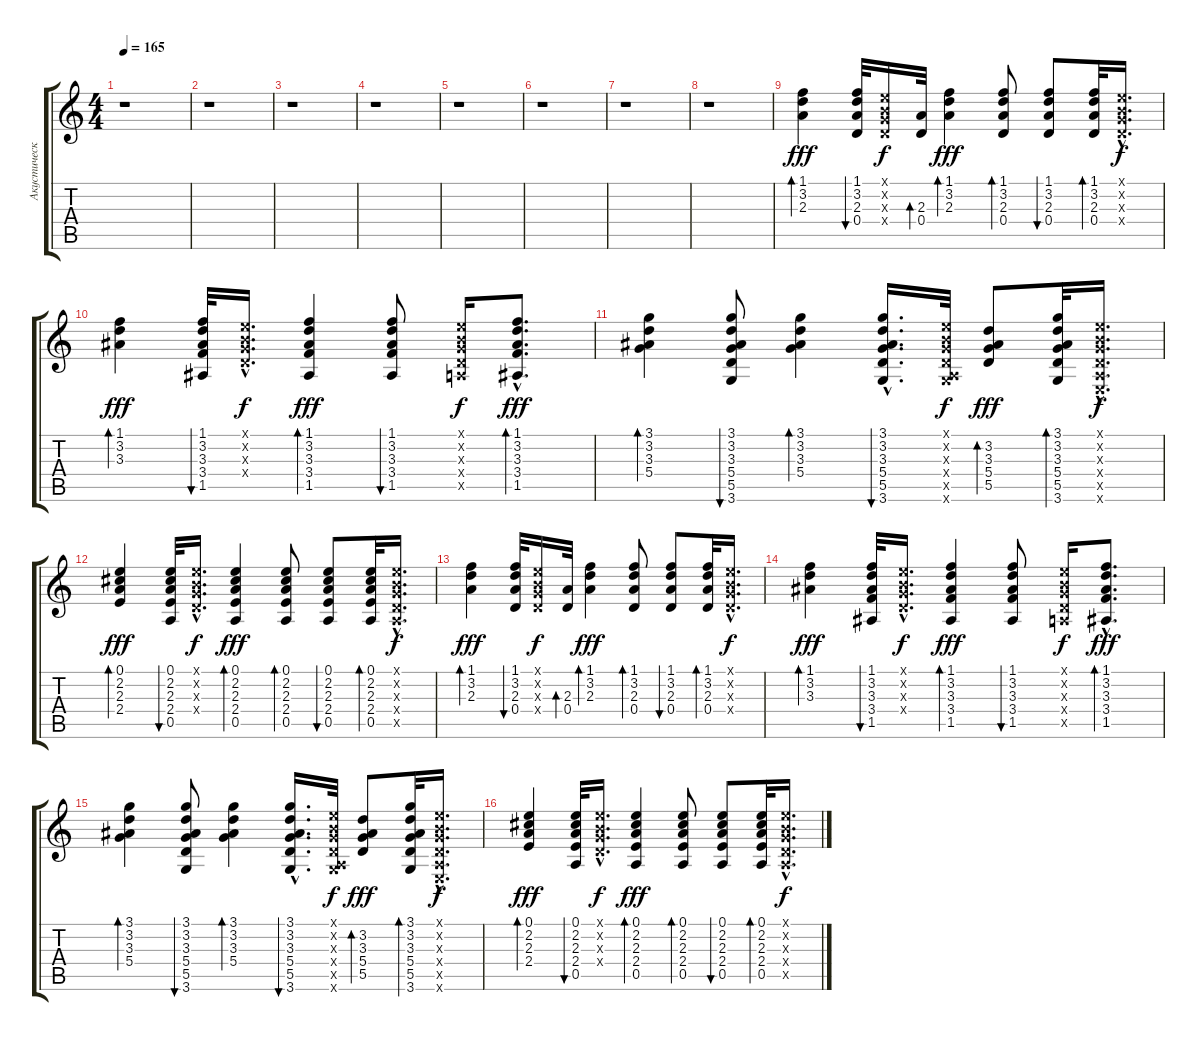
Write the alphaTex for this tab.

\track ("Акустическая гитара" "Акустическ") {instrument acousticguitarnylon}
\staff {score tabs}
\tuning (E4 B3 G3 D3 A2 E2) {hide}
\ts (4 4)
\tempo 165
\clef g2
\ks c
r.1{dy fff instrument acousticguitarnylon} |
r.1 |
r.1 |
r.1 |
r.1 |
r.1 |
r.1 |
r.1 |
(1.1 3.2 2.3).4{bd 60} (1.1 3.2 2.3 0.4).32{bu 60} (0.1{x} 0.2{x} 0.3{x} 0.4{x}).16{dy f} (2.3 0.4).32{bd 60} (1.1 3.2 2.3).4{bd 60 dy fff} (1.1 3.2 2.3 0.4).8{bd 60} (1.1 3.2 2.3 0.4).8{bu 60} (1.1 3.2 2.3 0.4).32{bd 60} (0.1{hac x} 0.2{hac x} 0.3{hac x} 0.4{hac x}).16{d dy f} |
(1.1 3.2 3.3).4{bd 60 dy fff} (1.1 3.2 3.3 3.4 1.5).32{bu 60} (0.1{hac x} 0.2{hac x} 0.3{hac x} 0.4{hac x}).16{d dy f} (1.1 3.2 3.3 3.4 1.5).4{bd 60 dy fff} (1.1 3.2 3.3 3.4 1.5).8{bu 60} (0.1{x} 0.2{x} 0.3{x} 0.4{x} 0.5{x}).16{dy f} (1.1{hac} 3.2{hac} 3.3{hac} 3.4{hac} 1.5{hac}).8{d bd 60 dy fff} |
(3.1 3.2 3.3 5.4).4{bd 60} (3.1 3.2 3.3 5.4 5.5 3.6).8{bu 60} (3.1 3.2 3.3 5.4).4{bd 60} (3.1 3.2 3.3 5.4 5.5{hac} 3.6{hac}).16{d bu 60} (0.1{x} 0.2{x} 0.3{x} 0.4{x} 0.5{x} 3.6{x}).32{dy f} (3.2 3.3 5.4 5.5).8{bd 60 dy fff} (3.1 3.2 3.3 5.4 5.5 3.6).32{bd 60} (0.1{hac x} 0.2{hac x} 0.3{hac x} 0.4{hac x} 0.5{hac x} 0.6{hac x}).16{d dy f} |
(0.1 2.2 2.3 2.4).4{bd 60 dy fff} (0.1 2.2 2.3 2.4 0.5).32{bu 60} (0.1{hac x} 0.2{hac x} 0.3{hac x} 0.4{hac x}).16{d dy f} (0.1 2.2 2.3 2.4 0.5).4{bd 60 dy fff} (0.1 2.2 2.3 2.4 0.5).8{bd 60} (0.1 2.2 2.3 2.4 0.5).8{bu 60} (0.1 2.2 2.3 2.4 0.5).32{bd 60} (0.1{hac x} 0.2{hac x} 0.3{hac x} 0.4{hac x} 0.5{hac x}).16{d dy f} |
(1.1 3.2 2.3).4{bd 60 dy fff} (1.1 3.2 2.3 0.4).32{bu 60} (0.1{x} 0.2{x} 0.3{x} 0.4{x}).16{dy f} (2.3 0.4).32{bd 60} (1.1 3.2 2.3).4{bd 60 dy fff} (1.1 3.2 2.3 0.4).8{bd 60} (1.1 3.2 2.3 0.4).8{bu 60} (1.1 3.2 2.3 0.4).32{bd 60} (0.1{hac x} 0.2{hac x} 0.3{hac x} 0.4{hac x}).16{d dy f} |
(1.1 3.2 3.3).4{bd 60 dy fff} (1.1 3.2 3.3 3.4 1.5).32{bu 60} (0.1{hac x} 0.2{hac x} 0.3{hac x} 0.4{hac x}).16{d dy f} (1.1 3.2 3.3 3.4 1.5).4{bd 60 dy fff} (1.1 3.2 3.3 3.4 1.5).8{bu 60} (0.1{x} 0.2{x} 0.3{x} 0.4{x} 0.5{x}).16{dy f} (1.1{hac} 3.2{hac} 3.3{hac} 3.4{hac} 1.5{hac}).8{d bd 60 dy fff} |
(3.1 3.2 3.3 5.4).4{bd 60} (3.1 3.2 3.3 5.4 5.5 3.6).8{bu 60} (3.1 3.2 3.3 5.4).4{bd 60} (3.1 3.2 3.3 5.4 5.5{hac} 3.6{hac}).16{d bu 60} (0.1{x} 0.2{x} 0.3{x} 0.4{x} 0.5{x} 3.6{x}).32{dy f} (3.2 3.3 5.4 5.5).8{bd 60 dy fff} (3.1 3.2 3.3 5.4 5.5 3.6).32{bd 60} (0.1{hac x} 0.2{hac x} 0.3{hac x} 0.4{hac x} 0.5{hac x} 0.6{hac x}).16{d dy f} |
(0.1 2.2 2.3 2.4).4{bd 60 dy fff} (0.1 2.2 2.3 2.4 0.5).32{bu 60} (0.1{hac x} 0.2{hac x} 0.3{hac x} 0.4{hac x}).16{d dy f} (0.1 2.2 2.3 2.4 0.5).4{bd 60 dy fff} (0.1 2.2 2.3 2.4 0.5).8{bd 60} (0.1 2.2 2.3 2.4 0.5).8{bu 60} (0.1 2.2 2.3 2.4 0.5).32{bd 60} (0.1{hac x} 0.2{hac x} 0.3{hac x} 0.4{hac x} 0.5{hac x}).16{d dy f}
